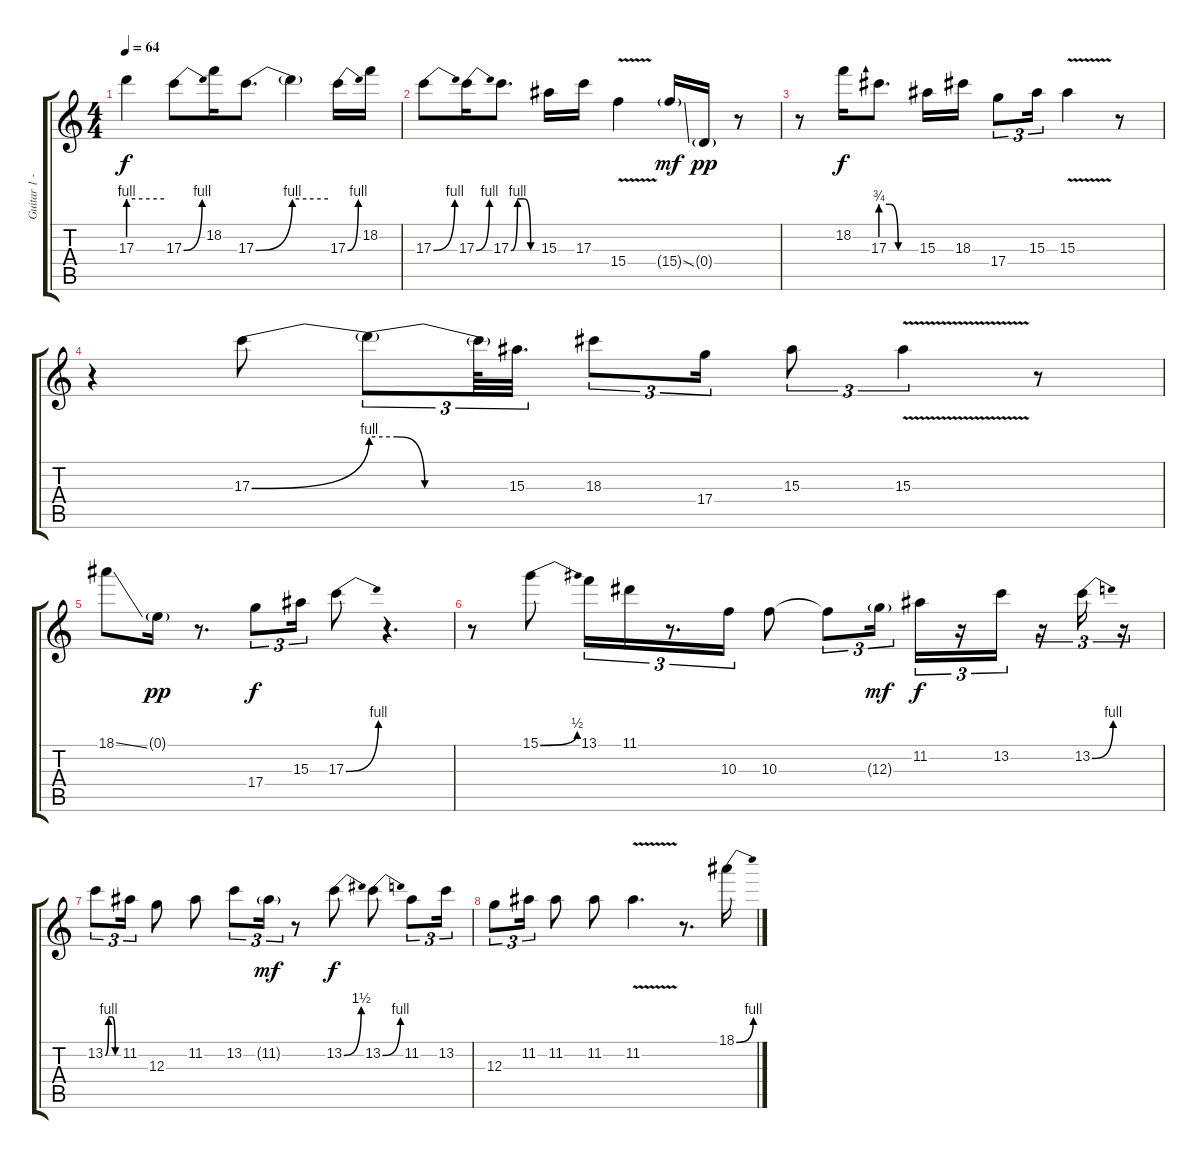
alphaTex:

\track ("Guitar 1 - Solo" "Guitar 1 -") {instrument distortionguitar}
\staff {score tabs}
\tuning (E4 B3 G3 D3 A2 E2) {hide}
\ts (4 4)
\tempo 64
\clef g2
\ks c
17.3{be (hold 0 4 60 4) t}.4{dy f} 17.3{be (bend 0 0 60 4)}.8 18.2.16 17.3{be (bend 0 0 60 4)}.8{d} 17.3{be (hold 0 4 60 4) t}.4 17.3{be (bend 0 0 60 4)}.16 18.2.16 |
17.3{be (bend 0 0 60 4)}.8 17.3{be (bend 0 0 60 4)}.16 17.3{be (custom 0 0 15 4 30 4 45 0 60 0)}.8{d} 15.3.16 17.3.16 15.4{v}.4 15.4{ss g}.16{dy mf} 0.4{g}.16{dy pp} r.8 |
r.8 18.2.16{dy f} 17.3{be (custom 0 3 15 3 30 0 60 0)}.8{d} 15.3.16 18.3.16 17.4.8{tu (3 2)} 15.3.16{tu (3 2)} 15.3{v}.4 r.8 |
r.4 17.3{be (bend 0 0 60 4)}.8 17.3{be (custom 0 4 15 4 30 0 60 0) t}.8{tu (3 2)} 17.3{be (hold 0 0 60 0) t}.64{tu (3 2)} 15.3.32{d tu (3 2)} 18.3.8{tu (3 2)} 17.4.16{tu (3 2)} 15.3.8{tu (3 2)} 15.3{v}.4{tu (3 2)} r.8 |
18.1{ss}.8 0.1{g}.16{dy pp} r.8{d} 17.4.8{tu (3 2) dy f} 15.3.16{tu (3 2)} 17.3{be (bend 0 0 60 4)}.8 r.4{d} |
r.8 15.1{be (bend 0 0 60 2)}.8 13.1.16{tu (3 2)} 11.1.16{tu (3 2)} r.8{d tu (3 2)} 10.3.16{tu (3 2)} 10.3.8 10.3{t}.8{tu (3 2)} 12.3{g}.16{tu (3 2) dy mf} 11.2.16{tu (3 2) dy f} r.16{tu (3 2)} 13.2.16{tu (3 2)} r.16{tu (3 2)} 13.2{be (bend 0 0 60 4)}.16{tu (3 2)} r.16{tu (3 2)} |
13.2{be (custom 0 0 15 4 30 4 45 0 60 0)}.8{tu (3 2)} 11.2.16{tu (3 2)} 12.3.8 11.2.8 13.2.8{tu (3 2)} 11.2{g}.16{tu (3 2) dy mf} r.8 13.2{be (bend 0 0 60 6)}.8{dy f} 13.2{be (bend 0 0 60 4)}.8 11.2.8{tu (3 2)} 13.2.16{tu (3 2)} |
12.3.8{tu (3 2)} 11.2.16{tu (3 2)} 11.2.8 11.2.8 11.2{v}.4{d} r.8{d} 18.1{be (bend 0 0 60 4)}.16
